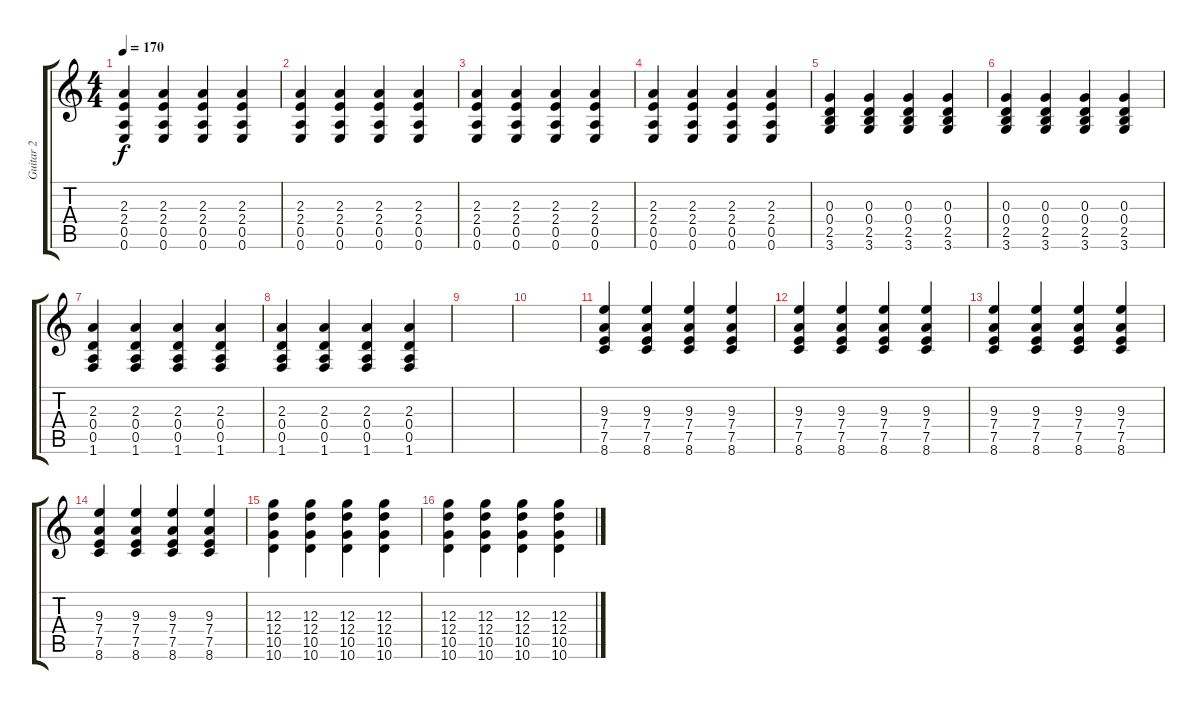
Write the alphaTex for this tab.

\track ("Guitar 2" "Guitar 2") {instrument distortionguitar}
\staff {score tabs}
\tuning (E4 B3 G3 D3 A2 E2) {hide}
\ts (4 4)
\tempo 170
\clef g2
\ks c
(2.3 2.4 0.5 0.6).4{dy f} (2.3 2.4 0.5 0.6).4 (2.3 2.4 0.5 0.6).4 (2.3 2.4 0.5 0.6).4 |
(2.3 2.4 0.5 0.6).4 (2.3 2.4 0.5 0.6).4 (2.3 2.4 0.5 0.6).4 (2.3 2.4 0.5 0.6).4 |
(2.3 2.4 0.5 0.6).4 (2.3 2.4 0.5 0.6).4 (2.3 2.4 0.5 0.6).4 (2.3 2.4 0.5 0.6).4 |
(2.3 2.4 0.5 0.6).4 (2.3 2.4 0.5 0.6).4 (2.3 2.4 0.5 0.6).4 (2.3 2.4 0.5 0.6).4 |
(0.3 0.4 2.5 3.6).4 (0.3 0.4 2.5 3.6).4 (0.3 0.4 2.5 3.6).4 (0.3 0.4 2.5 3.6).4 |
(0.3 0.4 2.5 3.6).4 (0.3 0.4 2.5 3.6).4 (0.3 0.4 2.5 3.6).4 (0.3 0.4 2.5 3.6).4 |
(2.3 0.4 0.5 1.6).4 (2.3 0.4 0.5 1.6).4 (2.3 0.4 0.5 1.6).4 (2.3 0.4 0.5 1.6).4 |
(2.3 0.4 0.5 1.6).4 (2.3 0.4 0.5 1.6).4 (2.3 0.4 0.5 1.6).4 (2.3 0.4 0.5 1.6).4 |
\section ("" "")
|
|
\section ("" "")
(9.3 7.4 7.5 8.6).4 (9.3 7.4 7.5 8.6).4 (9.3 7.4 7.5 8.6).4 (9.3 7.4 7.5 8.6).4 |
(9.3 7.4 7.5 8.6).4 (9.3 7.4 7.5 8.6).4 (9.3 7.4 7.5 8.6).4 (9.3 7.4 7.5 8.6).4 |
(9.3 7.4 7.5 8.6).4 (9.3 7.4 7.5 8.6).4 (9.3 7.4 7.5 8.6).4 (9.3 7.4 7.5 8.6).4 |
(9.3 7.4 7.5 8.6).4 (9.3 7.4 7.5 8.6).4 (9.3 7.4 7.5 8.6).4 (9.3 7.4 7.5 8.6).4 |
(12.3 12.4 10.5 10.6).4 (12.3 12.4 10.5 10.6).4 (12.3 12.4 10.5 10.6).4 (12.3 12.4 10.5 10.6).4 |
(12.3 12.4 10.5 10.6).4 (12.3 12.4 10.5 10.6).4 (12.3 12.4 10.5 10.6).4 (12.3 12.4 10.5 10.6).4
